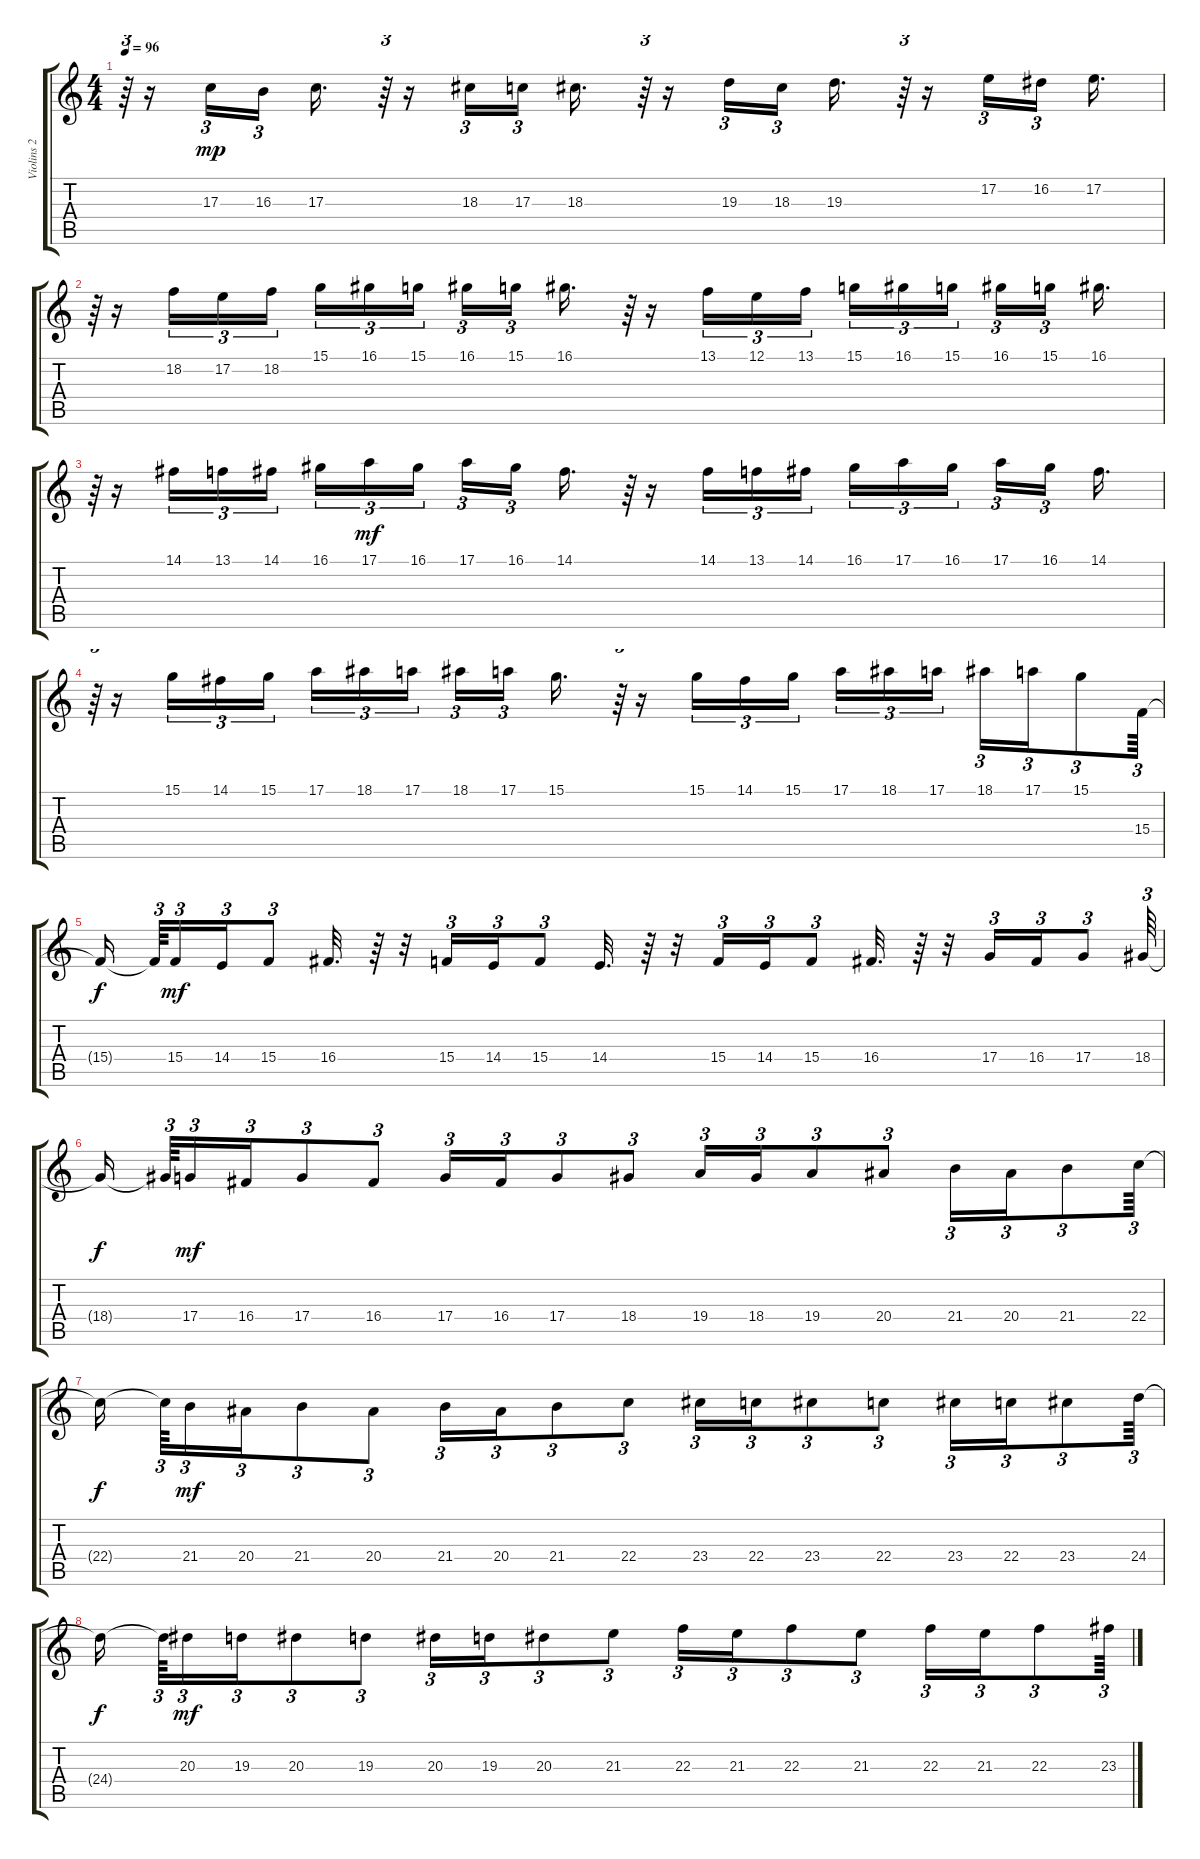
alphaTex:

\track ("Violins 2" "Violins 2") {instrument stringensemble1}
\staff {score tabs}
\tuning (E4 B3 G3 D3 A2 E2) {hide}
\ts (4 4)
\tempo 96
\clef g2
\ks c
r.64{tu (3 2) dy mp} r.16 17.3.16{tu (3 2)} 16.3.16{tu (3 2)} 17.3.16{d} r.64{tu (3 2)} r.16 18.3.16{tu (3 2)} 17.3.16{tu (3 2)} 18.3.16{d} r.64{tu (3 2)} r.16 19.3.16{tu (3 2)} 18.3.16{tu (3 2)} 19.3.16{d} r.64{tu (3 2)} r.16 17.2.16{tu (3 2)} 16.2.16{tu (3 2)} 17.2.16{d} |
r.64{tu (3 2)} r.16 18.2.16{tu (3 2)} 17.2.16{tu (3 2)} 18.2.16{tu (3 2)} 15.1.16{tu (3 2)} 16.1.16{tu (3 2)} 15.1.16{tu (3 2)} 16.1.16{tu (3 2)} 15.1.16{tu (3 2)} 16.1.16{d} r.64{tu (3 2)} r.16 13.1.16{tu (3 2)} 12.1.16{tu (3 2)} 13.1.16{tu (3 2)} 15.1.16{tu (3 2)} 16.1.16{tu (3 2)} 15.1.16{tu (3 2)} 16.1.16{tu (3 2)} 15.1.16{tu (3 2)} 16.1.16{d} |
r.64{tu (3 2)} r.16 14.1.16{tu (3 2)} 13.1.16{tu (3 2)} 14.1.16{tu (3 2)} 16.1.16{tu (3 2)} 17.1.16{tu (3 2) dy mf} 16.1.16{tu (3 2)} 17.1.16{tu (3 2)} 16.1.16{tu (3 2)} 14.1.16{d} r.64{tu (3 2)} r.16 14.1.16{tu (3 2)} 13.1.16{tu (3 2)} 14.1.16{tu (3 2)} 16.1.16{tu (3 2)} 17.1.16{tu (3 2)} 16.1.16{tu (3 2)} 17.1.16{tu (3 2)} 16.1.16{tu (3 2)} 14.1.16{d} |
r.64{tu (3 2)} r.16 15.1.16{tu (3 2)} 14.1.16{tu (3 2)} 15.1.16{tu (3 2)} 17.1.16{tu (3 2)} 18.1.16{tu (3 2)} 17.1.16{tu (3 2)} 18.1.16{tu (3 2)} 17.1.16{tu (3 2)} 15.1.16{d} r.64{tu (3 2)} r.16 15.1.16{tu (3 2)} 14.1.16{tu (3 2)} 15.1.16{tu (3 2)} 17.1.16{tu (3 2)} 18.1.16{tu (3 2)} 17.1.16{tu (3 2)} 18.1.16{tu (3 2)} 17.1.16{tu (3 2)} 15.1.8{tu (3 2)} 15.4.64{tu (3 2)} |
15.4{t}.16{dy f} 15.4{t}.64{tu (3 2)} 15.4.16{tu (3 2) dy mf} 14.4.16{tu (3 2)} 15.4.8{tu (3 2)} 16.4.32{d} r.64 r.32 15.4.16{tu (3 2)} 14.4.16{tu (3 2)} 15.4.8{tu (3 2)} 14.4.32{d} r.64 r.32 15.4.16{tu (3 2)} 14.4.16{tu (3 2)} 15.4.8{tu (3 2)} 16.4.32{d} r.64 r.32 17.4.16{tu (3 2)} 16.4.16{tu (3 2)} 17.4.8{tu (3 2)} 18.4.64{tu (3 2)} |
18.4{t}.16{dy f} 18.4{t}.64{tu (3 2)} 17.4.16{tu (3 2) dy mf} 16.4.16{tu (3 2)} 17.4.8{tu (3 2)} 16.4.8{tu (3 2)} 17.4.16{tu (3 2)} 16.4.16{tu (3 2)} 17.4.8{tu (3 2)} 18.4.8{tu (3 2)} 19.4.16{tu (3 2)} 18.4.16{tu (3 2)} 19.4.8{tu (3 2)} 20.4.8{tu (3 2)} 21.4.16{tu (3 2)} 20.4.16{tu (3 2)} 21.4.8{tu (3 2)} 22.4.64{tu (3 2)} |
22.4{t}.16{dy f} 22.4{t}.64{tu (3 2)} 21.4.16{tu (3 2) dy mf} 20.4.16{tu (3 2)} 21.4.8{tu (3 2)} 20.4.8{tu (3 2)} 21.4.16{tu (3 2)} 20.4.16{tu (3 2)} 21.4.8{tu (3 2)} 22.4.8{tu (3 2)} 23.4.16{tu (3 2)} 22.4.16{tu (3 2)} 23.4.8{tu (3 2)} 22.4.8{tu (3 2)} 23.4.16{tu (3 2)} 22.4.16{tu (3 2)} 23.4.8{tu (3 2)} 24.4.64{tu (3 2)} |
24.4{t}.16{dy f} 24.4{t}.64{tu (3 2)} 20.3.16{tu (3 2) dy mf} 19.3.16{tu (3 2)} 20.3.8{tu (3 2)} 19.3.8{tu (3 2)} 20.3.16{tu (3 2)} 19.3.16{tu (3 2)} 20.3.8{tu (3 2)} 21.3.8{tu (3 2)} 22.3.16{tu (3 2)} 21.3.16{tu (3 2)} 22.3.8{tu (3 2)} 21.3.8{tu (3 2)} 22.3.16{tu (3 2)} 21.3.16{tu (3 2)} 22.3.8{tu (3 2)} 23.3.64{tu (3 2)}
